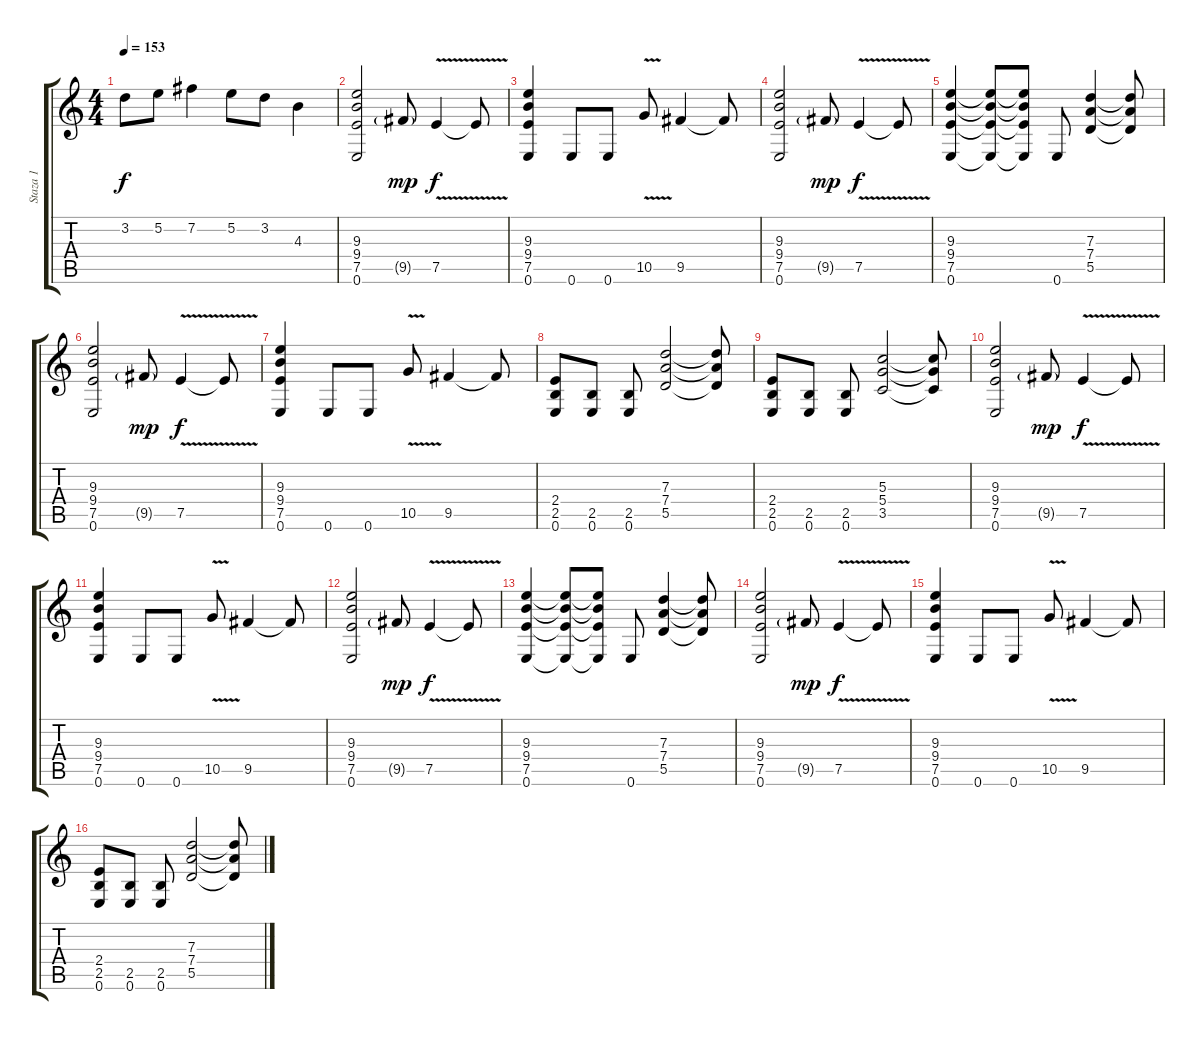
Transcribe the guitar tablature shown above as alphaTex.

\track ("Staza 1" "Staza 1") {instrument distortionguitar}
\staff {score tabs}
\tuning (E4 B3 G3 D3 A2 E2) {hide}
\ts (4 4)
\tempo 153
\clef g2
\ks c
3.2.8{dy f} 5.2.8 7.2.4 5.2.8 3.2.8 4.3.4 |
(9.3 9.4 7.5 0.6).2 9.5{g}.8{dy mp} 7.5{v}.4{dy f} 7.5{t}.8 |
(9.3 9.4 7.5 0.6).4 0.6.8 0.6.8 10.5{v}.8 9.5.4 9.5{t}.8 |
(9.3 9.4 7.5 0.6).2 9.5{g}.8{dy mp} 7.5{v}.4{dy f} 7.5{t}.8 |
(9.3 9.4 7.5 0.6).4 (9.3{t} 9.4{t} 7.5{t} 0.6{t}).8 (9.3{t} 9.4{t} 7.5{t} 0.6{t}).8 0.6.8 (7.3 7.4 5.5).4 (7.3{t} 7.4{t} 5.5{t}).8 |
(9.3 9.4 7.5 0.6).2 9.5{g}.8{dy mp} 7.5{v}.4{dy f} 7.5{t}.8 |
(9.3 9.4 7.5 0.6).4 0.6.8 0.6.8 10.5{v}.8 9.5.4 9.5{t}.8 |
(2.4 2.5 0.6).8 (2.5 0.6).8 (2.5 0.6).8 (7.3 7.4 5.5).2 (7.3{t} 7.4{t} 5.5{t}).8 |
(2.4 2.5 0.6).8 (2.5 0.6).8 (2.5 0.6).8 (5.3 5.4 3.5).2 (5.3{t} 5.4{t} 3.5{t}).8 |
(9.3 9.4 7.5 0.6).2 9.5{g}.8{dy mp} 7.5{v}.4{dy f} 7.5{t}.8 |
(9.3 9.4 7.5 0.6).4 0.6.8 0.6.8 10.5{v}.8 9.5.4 9.5{t}.8 |
(9.3 9.4 7.5 0.6).2 9.5{g}.8{dy mp} 7.5{v}.4{dy f} 7.5{t}.8 |
(9.3 9.4 7.5 0.6).4 (9.3{t} 9.4{t} 7.5{t} 0.6{t}).8 (9.3{t} 9.4{t} 7.5{t} 0.6{t}).8 0.6.8 (7.3 7.4 5.5).4 (7.3{t} 7.4{t} 5.5{t}).8 |
(9.3 9.4 7.5 0.6).2 9.5{g}.8{dy mp} 7.5{v}.4{dy f} 7.5{t}.8 |
(9.3 9.4 7.5 0.6).4 0.6.8 0.6.8 10.5{v}.8 9.5.4 9.5{t}.8 |
(2.4 2.5 0.6).8 (2.5 0.6).8 (2.5 0.6).8 (7.3 7.4 5.5).2 (7.3{t} 7.4{t} 5.5{t}).8
